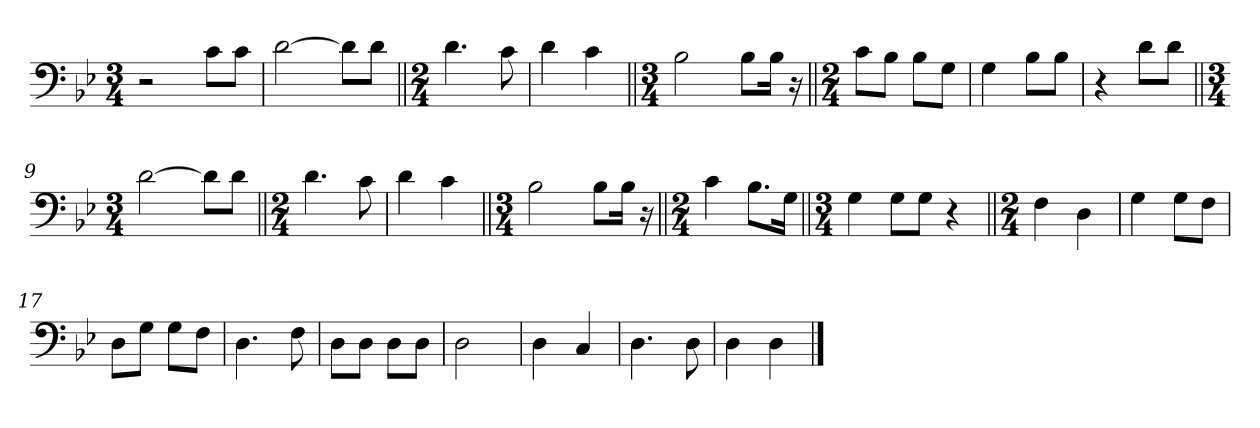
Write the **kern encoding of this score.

**kern
*part1
*staff1
*clefF4
*k[b-e-]
*M3/4
=1
2r
8c\L
8c\J
=2
[2d\
8d\L]
8d\J
=3||
*M2/4
4.d\
8c\
=4
4d\
4c\
=5||
*M3/4
2B-\
8B-\L
16B-\Jk
16r
=6||
*M2/4
8c\L
8B-\J
8B-\L
8G\J
=7
4G\
8B-\L
8B-\J
=8
4r
8d\L
8d\J
=9||
*M3/4
[2d\
8d\L]
8d\J
=10||
*M2/4
4.d\
8c\
=11
4d\
4c\
=12||
*M3/4
2B-\
8B-\L
16B-\Jk
16r
=13||
*M2/4
4c\
8.B-\L
16G\Jk
=14||
*M3/4
4G\
8G\L
8G\J
4r
=15||
*M2/4
4F\
4D\
=16
4G\
8G\L
8F\J
=17
8D\L
8G\J
8G\L
8F\J
=18
4.D\
8F\
=19
8D\L
8D\J
8D\L
8D\J
=20
2D\
=21
4D\
4C/
=22
4.D\
8D\
=23
4D\
4D\
==
*-
